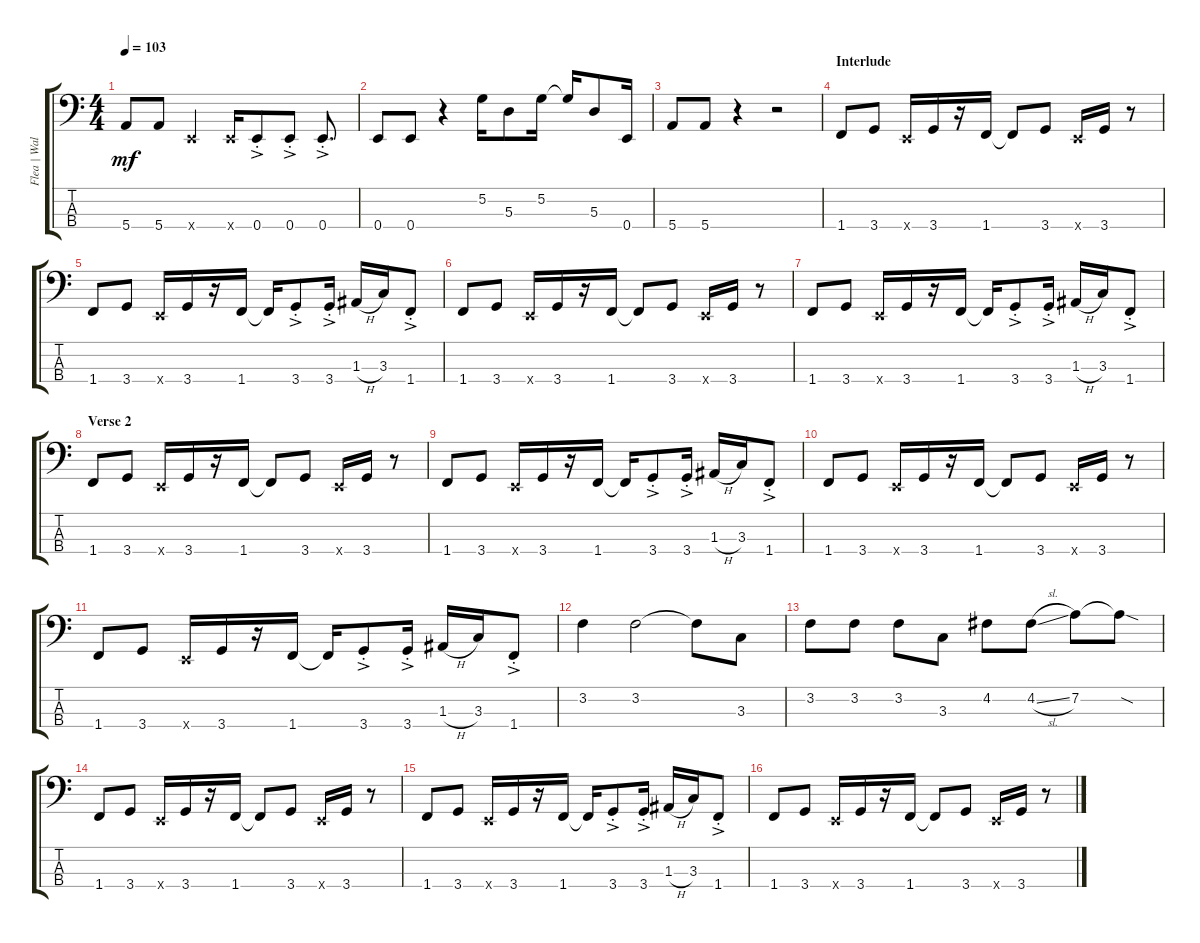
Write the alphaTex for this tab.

\track ("Flea | Wal Mk ll | Bass" "Flea | Wal") {instrument electricbassfinger}
\staff {score tabs}
\tuning (G2 D2 A1 E1) {hide}
\ts (4 4)
\tempo 103
\clef f4
\ks c
5.4.8{dy mf} 5.4.8 0.4{x}.4 0.4{x}.16 0.4{ac st}.8 0.4{ac st}.8 0.4{ac st}.8{d} |
0.4.8 0.4.8 r.4 5.2.16 5.3.8 5.2.16 5.2{t}.16 5.3.8 0.4.16 |
5.4.8 5.4.8 r.4 r.2 |
\section ("" "Interlude")
1.4.8 3.4.8 0.4{x}.16 3.4.16 r.16 1.4.16 1.4{t}.8 3.4.8 0.4{x}.16 3.4.16 r.8 |
1.4.8 3.4.8 0.4{x}.16 3.4.16 r.16 1.4.16 1.4{t}.16 3.4{ac st}.8 3.4{ac st}.16 1.3{h}.16 3.3.16 1.4{ac st}.8 |
1.4.8 3.4.8 0.4{x}.16 3.4.16 r.16 1.4.16 1.4{t}.8 3.4.8 0.4{x}.16 3.4.16 r.8 |
1.4.8 3.4.8 0.4{x}.16 3.4.16 r.16 1.4.16 1.4{t}.16 3.4{ac st}.8 3.4{ac st}.16 1.3{h}.16 3.3.16 1.4{ac st}.8 |
\section ("" "Verse 2")
1.4.8 3.4.8 0.4{x}.16 3.4.16 r.16 1.4.16 1.4{t}.8 3.4.8 0.4{x}.16 3.4.16 r.8 |
1.4.8 3.4.8 0.4{x}.16 3.4.16 r.16 1.4.16 1.4{t}.16 3.4{ac st}.8 3.4{ac st}.16 1.3{h}.16 3.3.16 1.4{ac st}.8 |
1.4.8 3.4.8 0.4{x}.16 3.4.16 r.16 1.4.16 1.4{t}.8 3.4.8 0.4{x}.16 3.4.16 r.8 |
1.4.8 3.4.8 0.4{x}.16 3.4.16 r.16 1.4.16 1.4{t}.16 3.4{ac st}.8 3.4{ac st}.16 1.3{h}.16 3.3.16 1.4{ac st}.8 |
3.2.4 3.2.2 3.2{t}.8 3.3.8 |
3.2.8 3.2.8 3.2.8 3.3.8 4.2.8 4.2{sl}.8 7.2.8 7.2{sod t}.8 |
1.4.8 3.4.8 0.4{x}.16 3.4.16 r.16 1.4.16 1.4{t}.8 3.4.8 0.4{x}.16 3.4.16 r.8 |
1.4.8 3.4.8 0.4{x}.16 3.4.16 r.16 1.4.16 1.4{t}.16 3.4{ac st}.8 3.4{ac st}.16 1.3{h}.16 3.3.16 1.4{ac st}.8 |
1.4.8 3.4.8 0.4{x}.16 3.4.16 r.16 1.4.16 1.4{t}.8 3.4.8 0.4{x}.16 3.4.16 r.8
